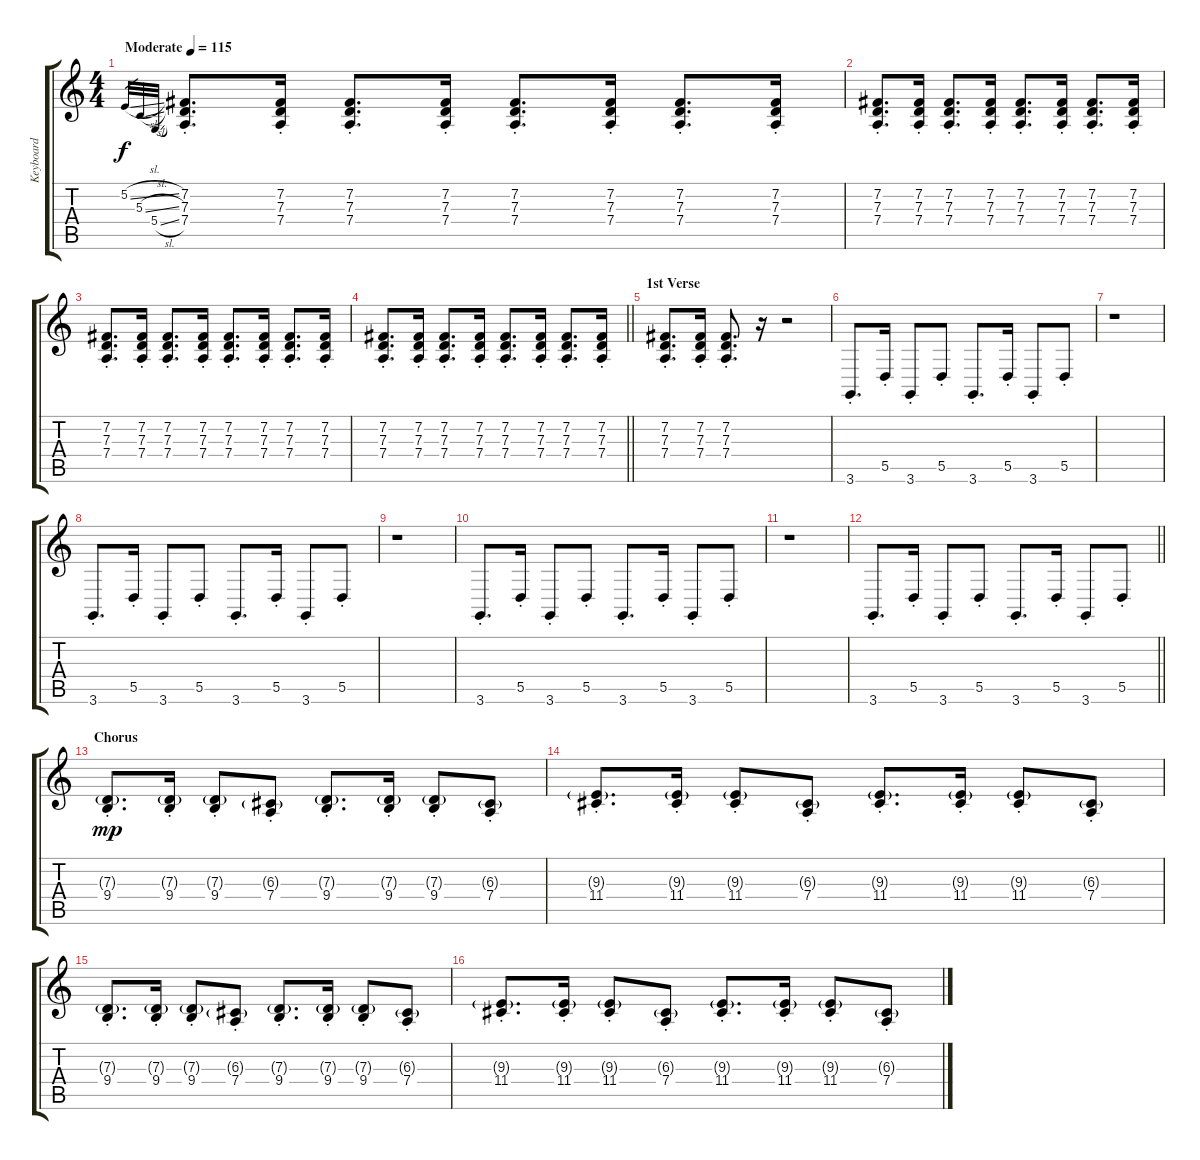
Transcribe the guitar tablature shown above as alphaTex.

\track ("Keyboard" "Keyboard") {instrument lead8bassandlead}
\staff {score tabs}
\tuning (E4 B3 G3 D3 A2 E2) {hide}
\ts (4 4)
\tempo (115 "Moderate")
\clef g2
\ks c
5.2{sl}.32{gr dy f instrument lead8bassandlead} 5.3{sl}.32{gr} 5.4{sl}.32{gr} (7.2{st} 7.3{st} 7.4{st}).8{d} (7.2{st} 7.3{st} 7.4{st}).16 (7.2{st} 7.3{st} 7.4{st}).8{d} (7.2{st} 7.3{st} 7.4{st}).16 (7.2{st} 7.3{st} 7.4{st}).8{d} (7.2{st} 7.3{st} 7.4{st}).16 (7.2{st} 7.3{st} 7.4{st}).8{d} (7.2{st} 7.3{st} 7.4{st}).16 |
(7.2{st} 7.3{st} 7.4{st}).8{d} (7.2{st} 7.3{st} 7.4{st}).16 (7.2{st} 7.3{st} 7.4{st}).8{d} (7.2{st} 7.3{st} 7.4{st}).16 (7.2{st} 7.3{st} 7.4{st}).8{d} (7.2{st} 7.3{st} 7.4{st}).16 (7.2{st} 7.3{st} 7.4{st}).8{d} (7.2{st} 7.3{st} 7.4{st}).16 |
(7.2{st} 7.3{st} 7.4{st}).8{d} (7.2{st} 7.3{st} 7.4{st}).16 (7.2{st} 7.3{st} 7.4{st}).8{d} (7.2{st} 7.3{st} 7.4{st}).16 (7.2{st} 7.3{st} 7.4{st}).8{d} (7.2{st} 7.3{st} 7.4{st}).16 (7.2{st} 7.3{st} 7.4{st}).8{d} (7.2{st} 7.3{st} 7.4{st}).16 |
\barLineRight lightlight
(7.2{st} 7.3{st} 7.4{st}).8{d} (7.2{st} 7.3{st} 7.4{st}).16 (7.2{st} 7.3{st} 7.4{st}).8{d} (7.2{st} 7.3{st} 7.4{st}).16 (7.2{st} 7.3{st} 7.4{st}).8{d} (7.2{st} 7.3{st} 7.4{st}).16 (7.2{st} 7.3{st} 7.4{st}).8{d} (7.2{st} 7.3{st} 7.4{st}).16 |
\section ("" "1st Verse")
(7.2{st} 7.3{st} 7.4{st}).8{d} (7.2{st} 7.3{st} 7.4{st}).16 (7.2{st} 7.3{st} 7.4{st}).8{d} r.16 r.2 |
3.6{st}.8{d volume 14} 5.5{st}.16 3.6{st}.8 5.5{st}.8 3.6{st}.8{d} 5.5{st}.16 3.6{st}.8 5.5{st}.8 |
r.1 |
3.6{st}.8{d} 5.5{st}.16 3.6{st}.8 5.5{st}.8 3.6{st}.8{d} 5.5{st}.16 3.6{st}.8 5.5{st}.8 |
r.1 |
3.6{st}.8{d} 5.5{st}.16 3.6{st}.8 5.5{st}.8 3.6{st}.8{d} 5.5{st}.16 3.6{st}.8 5.5{st}.8 |
r.1 |
\barLineRight lightlight
3.6{st}.8{d} 5.5{st}.16 3.6{st}.8 5.5{st}.8 3.6{st}.8{d} 5.5{st}.16 3.6{st}.8 5.5{st}.8 |
\section ("" "Chorus")
(7.3{g st} 9.4{st}).8{d dy mp} (7.3{g st} 9.4{st}).16 (7.3{g st} 9.4{st}).8 (6.3{g st} 7.4{st}).8 (7.3{g st} 9.4{st}).8{d} (7.3{g st} 9.4{st}).16 (7.3{g st} 9.4{st}).8 (6.3{g st} 7.4{st}).8 |
(9.3{g st} 11.4{st}).8{d} (9.3{g st} 11.4{st}).16 (9.3{g st} 11.4{st}).8 (6.3{g st} 7.4{st}).8 (9.3{g st} 11.4{st}).8{d} (9.3{g st} 11.4{st}).16 (9.3{g st} 11.4{st}).8 (6.3{g st} 7.4{st}).8 |
(7.3{g st} 9.4{st}).8{d} (7.3{g st} 9.4{st}).16 (7.3{g st} 9.4{st}).8 (6.3{g st} 7.4{st}).8 (7.3{g st} 9.4{st}).8{d} (7.3{g st} 9.4{st}).16 (7.3{g st} 9.4{st}).8 (6.3{g st} 7.4{st}).8 |
(9.3{g st} 11.4{st}).8{d} (9.3{g st} 11.4{st}).16 (9.3{g st} 11.4{st}).8 (6.3{g st} 7.4{st}).8 (9.3{g st} 11.4{st}).8{d} (9.3{g st} 11.4{st}).16 (9.3{g st} 11.4{st}).8 (6.3{g st} 7.4{st}).8
